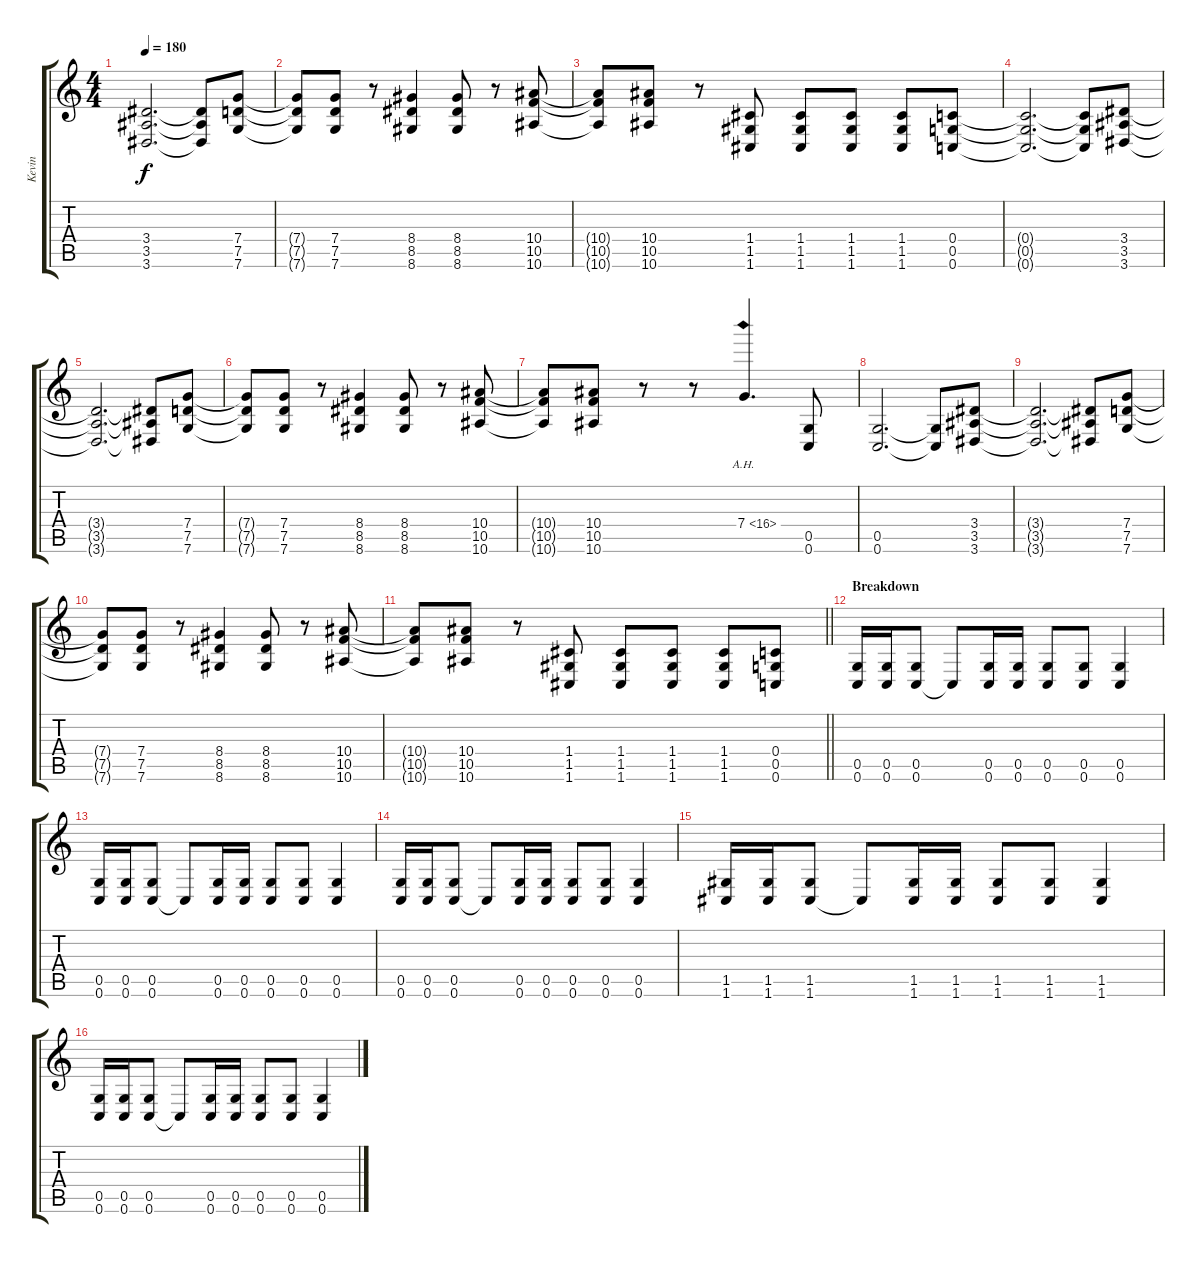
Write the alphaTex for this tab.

\track ("Kevin" "Kevin") {instrument distortionguitar}
\staff {score tabs}
\tuning (D4 A3 F3 C3 G2 C2) {hide}
\ts (4 4)
\tempo 180
\clef g2
\ks c
(3.4{t} 3.5{t} 3.6{t}).2{d dy f} (3.4{t} 3.5{t} 3.6{t}).8 (7.4 7.5 7.6).8 |
(7.4{t} 7.5{t} 7.6{t}).8 (7.4 7.5 7.6).8 r.8 (8.4 8.5 8.6).4 (8.4 8.5 8.6).8 r.8 (10.4 10.5 10.6).8 |
(10.4{t} 10.5{t} 10.6{t}).8 (10.4 10.5 10.6).8 r.8 (1.4 1.5 1.6).8 (1.4 1.5 1.6).8 (1.4 1.5 1.6).8 (1.4 1.5 1.6).8 (0.4 0.5 0.6).8 |
(0.4{t} 0.5{t} 0.6{t}).2{d} (0.4{t} 0.5{t} 0.6{t}).8 (3.4 3.5 3.6).8 |
(3.4{t} 3.5{t} 3.6{t}).2{d} (3.4{t} 3.5{t} 3.6{t}).8 (7.4 7.5 7.6).8 |
(7.4{t} 7.5{t} 7.6{t}).8 (7.4 7.5 7.6).8 r.8 (8.4 8.5 8.6).4 (8.4 8.5 8.6).8 r.8 (10.4 10.5 10.6).8 |
(10.4{t} 10.5{t} 10.6{t}).8 (10.4 10.5 10.6).8 r.8 r.8 7.4{ah 9}.4{d} (0.5 0.6).8 |
(0.5 0.6).2{d} (0.5{t} 0.6{t}).8 (3.4 3.5 3.6).8 |
(3.4{t} 3.5{t} 3.6{t}).2{d} (3.4{t} 3.5{t} 3.6{t}).8 (7.4 7.5 7.6).8 |
(7.4{t} 7.5{t} 7.6{t}).8 (7.4 7.5 7.6).8 r.8 (8.4 8.5 8.6).4 (8.4 8.5 8.6).8 r.8 (10.4 10.5 10.6).8 |
\barLineRight lightlight
(10.4{t} 10.5{t} 10.6{t}).8 (10.4 10.5 10.6).8 r.8 (1.4 1.5 1.6).8 (1.4 1.5 1.6).8 (1.4 1.5 1.6).8 (1.4 1.5 1.6).8 (0.4 0.5 0.6).8 |
\section ("" "Breakdown")
(0.5 0.6).16 (0.5 0.6).16 (0.5 0.6).8 0.6{t}.8 (0.5 0.6).16 (0.5 0.6).16 (0.5 0.6).8 (0.5 0.6).8 (0.5 0.6).4 |
(0.5 0.6).16 (0.5 0.6).16 (0.5 0.6).8 0.6{t}.8 (0.5 0.6).16 (0.5 0.6).16 (0.5 0.6).8 (0.5 0.6).8 (0.5 0.6).4 |
(0.5 0.6).16 (0.5 0.6).16 (0.5 0.6).8 0.6{t}.8 (0.5 0.6).16 (0.5 0.6).16 (0.5 0.6).8 (0.5 0.6).8 (0.5 0.6).4 |
(1.5 1.6).16 (1.5 1.6).16 (1.5 1.6).8 1.6{t}.8 (1.5 1.6).16 (1.5 1.6).16 (1.5 1.6).8 (1.5 1.6).8 (1.5 1.6).4 |
(0.5 0.6).16 (0.5 0.6).16 (0.5 0.6).8 0.6{t}.8 (0.5 0.6).16 (0.5 0.6).16 (0.5 0.6).8 (0.5 0.6).8 (0.5 0.6).4
